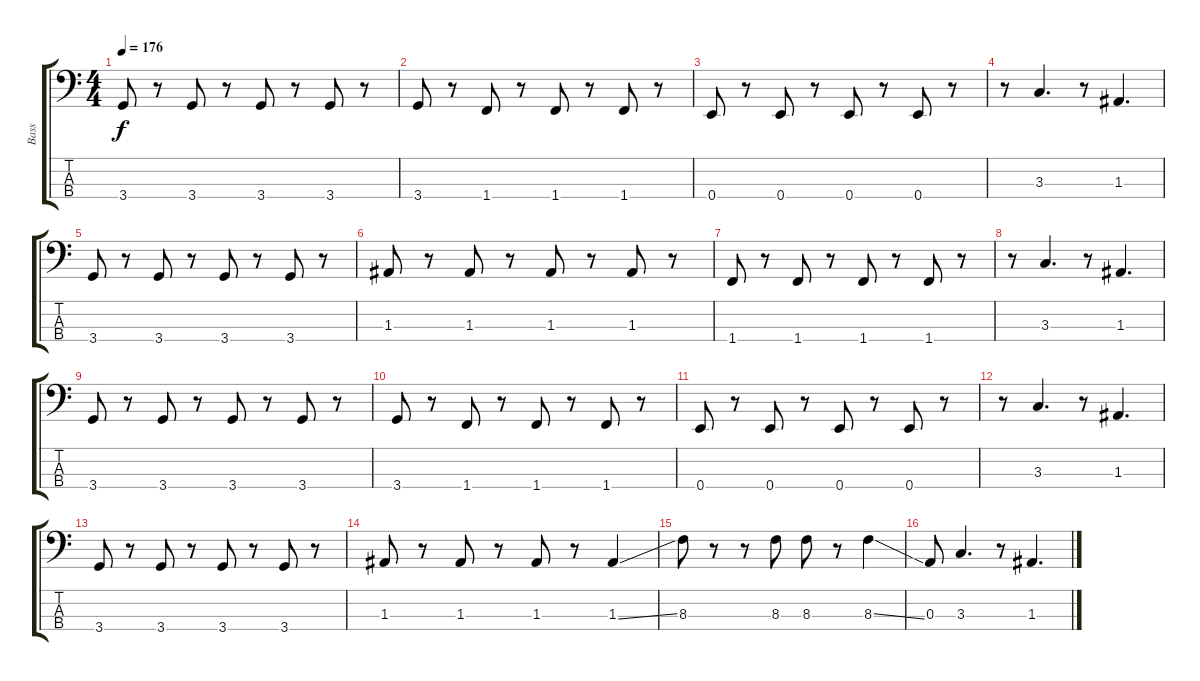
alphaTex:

\track ("Bass" "Bass") {instrument electricbasspick}
\staff {score tabs}
\tuning (G2 D2 A1 E1) {hide}
\ts (4 4)
\tempo 176
\clef f4
\ks c
3.4.8{dy f} r.8 3.4.8 r.8 3.4.8 r.8 3.4.8 r.8 |
3.4.8 r.8 1.4.8 r.8 1.4.8 r.8 1.4.8 r.8 |
0.4.8 r.8 0.4.8 r.8 0.4.8 r.8 0.4.8 r.8 |
r.8 3.3.4{d} r.8 1.3.4{d} |
3.4.8 r.8 3.4.8 r.8 3.4.8 r.8 3.4.8 r.8 |
1.3.8 r.8 1.3.8 r.8 1.3.8 r.8 1.3.8 r.8 |
1.4.8 r.8 1.4.8 r.8 1.4.8 r.8 1.4.8 r.8 |
r.8 3.3.4{d} r.8 1.3.4{d} |
3.4.8 r.8 3.4.8 r.8 3.4.8 r.8 3.4.8 r.8 |
3.4.8 r.8 1.4.8 r.8 1.4.8 r.8 1.4.8 r.8 |
0.4.8 r.8 0.4.8 r.8 0.4.8 r.8 0.4.8 r.8 |
r.8 3.3.4{d} r.8 1.3.4{d} |
3.4.8 r.8 3.4.8 r.8 3.4.8 r.8 3.4.8 r.8 |
1.3.8 r.8 1.3.8 r.8 1.3.8 r.8 1.3{ss}.4 |
8.3.8 r.8 r.8 8.3.8 8.3.8 r.8 8.3{ss}.4 |
0.3.8 3.3.4{d} r.8 1.3.4{d}
